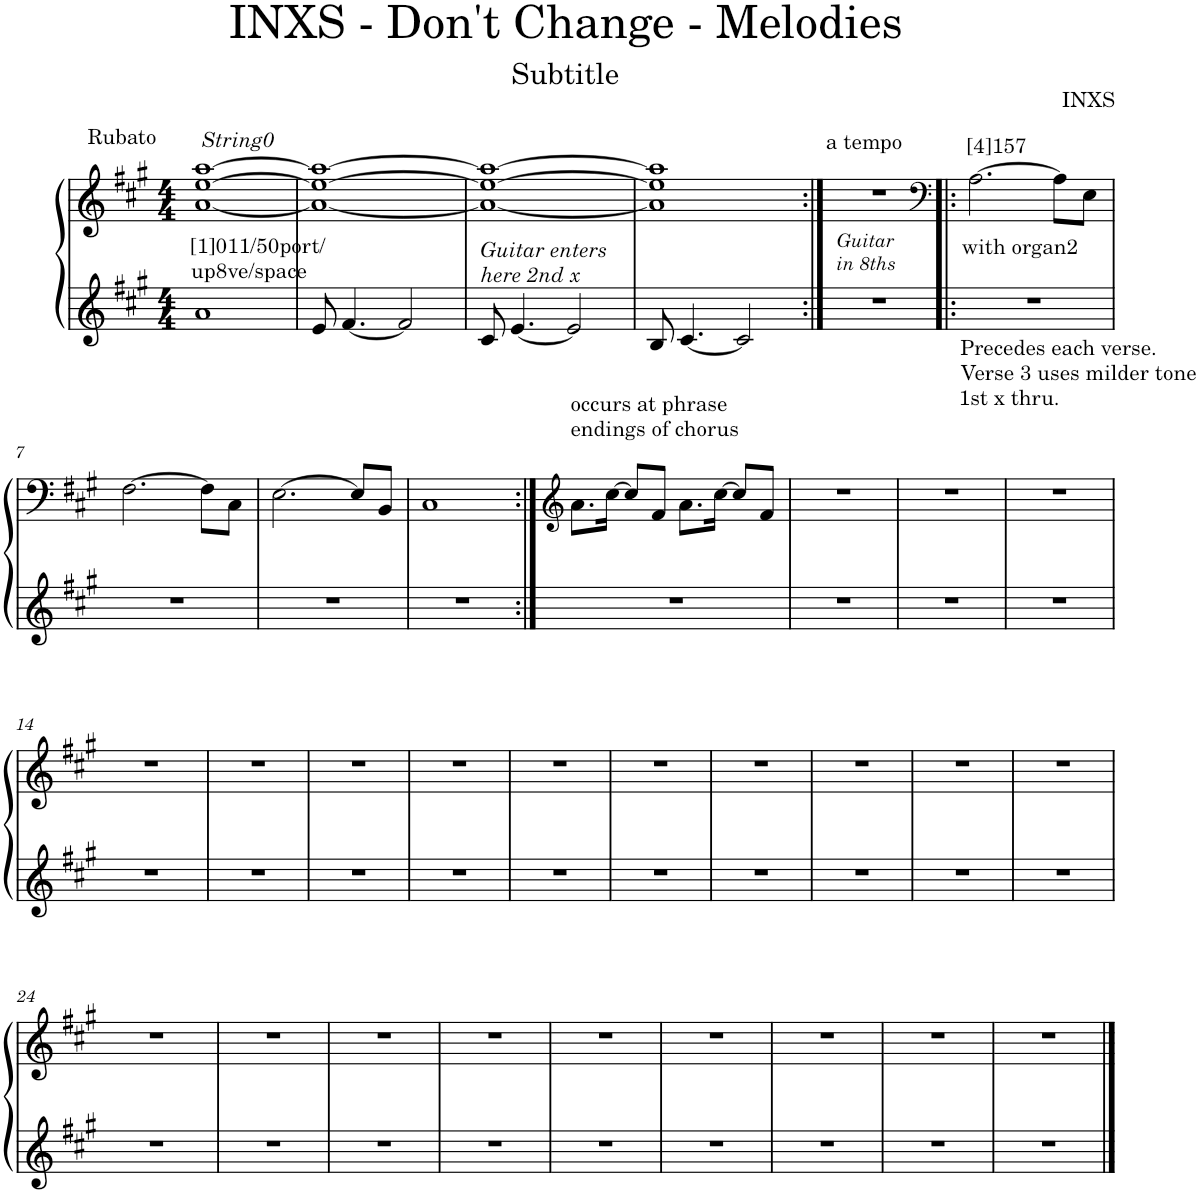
**kern	**kern
*part1	*part1
*staff2	*staff1
*I"Piano	*
*I'Pno.	*
*clefG2	*clefG2
*k[f#c#g#]	*k[f#c#g#]
*M4/4	*M4/4
=1	=1
!	!LO:TX:a:i:t=String0
!	!LO:TX:a:t=Rubato
!LO:TX:a:t=[1]011/50port/	!
!LO:TX:a:t=up8ve/space	!
1a	[1a [1ee [1aa
=2	=2
8e/	1a_ 1ee_ 1aa_
[4.f#/	.
2f#/]	.
=3	=3
!LO:TX:a:i:t=Guitar enters	!
!LO:TX:a:t=here 2nd x	!
8c#/	1a_ 1ee_ 1aa_
[4.e/	.
2e/]	.
=4	=4
8B/	1a] 1ee] 1aa]
[4.c#/	.
2c#/]	.
=5:|!	=5:|!
!	!LO:TX:a:t=a tempo
!	!LO:TX:b:i:t=Guitar
!	!LO:TX:b:t=in 8ths
1r	1r
=6!|:	=6!|:
*	*clefF4
!	!LO:TX:a:t=[4]157
!	!LO:TX:b:t=with organ2
!LO:TX:b:t=Precedes each verse.	!
!LO:TX:b:t=Verse 3 uses milder tone	!
!LO:TX:b:t=1st x thru.	!
1r	[2.A\
.	8A\L]
.	8E\J
!!LO:LB:g=z
=7	=7
1r	[2.F#\
.	8F#\L]
.	8C#\J
=8	=8
1r	[2.E\
.	8E/L]
.	8BB/J
=9	=9
1r	1C#
=10:|!	=10:|!
*	*clefG2
!	!LO:TX:a:t=occurs at phrase
!	!LO:TX:a:t=endings of chorus
1r	8.a\L
.	[16cc#\Jk
.	8cc#/L]
.	8f#/J
.	8.a\L
.	[16cc#\Jk
.	8cc#/L]
.	8f#/J
=11	=11
1r	1r
=12	=12
1r	1r
=13	=13
1r	1r
!!LO:LB:g=z
=14	=14
1r	1r
=15	=15
1r	1r
=16	=16
1r	1r
=17	=17
1r	1r
=18	=18
1r	1r
=19	=19
1r	1r
=20	=20
1r	1r
=21	=21
1r	1r
=22	=22
1r	1r
=23	=23
1r	1r
!!LO:LB:g=z
=24	=24
1r	1r
=25	=25
1r	1r
=26	=26
1r	1r
=27	=27
1r	1r
=28	=28
1r	1r
=29	=29
1r	1r
=30	=30
1r	1r
=31	=31
1r	1r
=32	=32
1r	1r
==	==
*-	*-
